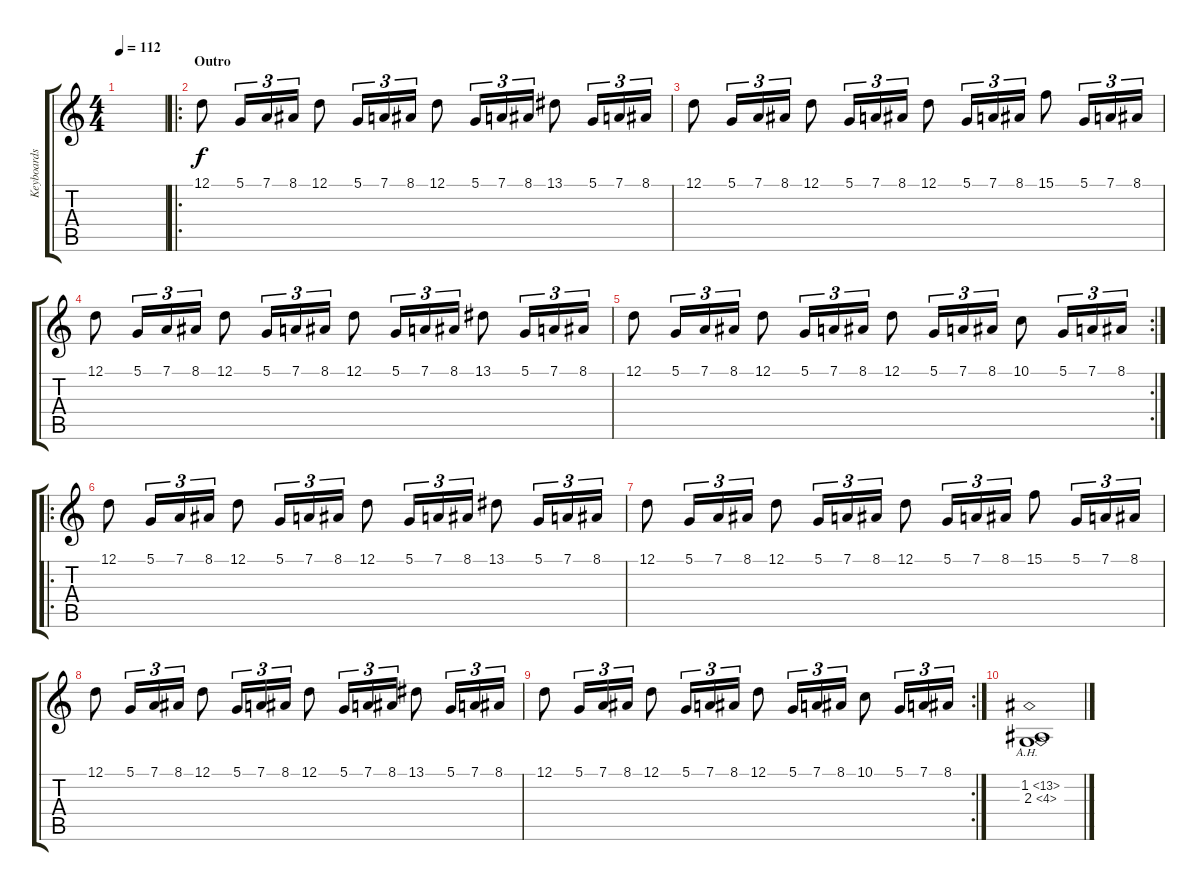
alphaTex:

\track ("Keyboards" "Keyboards") {instrument clarinet}
\staff {score tabs}
\tuning (D4 A3 F3 C3 G2 D2) {hide}
\ts (4 4)
\tempo 112
\clef g2
\ks c
|
\ro
\section ("" "Outro")
12.1.8 5.1.16{tu (3 2) instrument clarinet} 7.1.16{tu (3 2)} 8.1.16{tu (3 2)} 12.1.8 5.1.16{tu (3 2)} 7.1.16{tu (3 2)} 8.1.16{tu (3 2)} 12.1.8 5.1.16{tu (3 2)} 7.1.16{tu (3 2)} 8.1.16{tu (3 2)} 13.1.8 5.1.16{tu (3 2)} 7.1.16{tu (3 2)} 8.1.16{tu (3 2)} |
12.1.8 5.1.16{tu (3 2)} 7.1.16{tu (3 2)} 8.1.16{tu (3 2)} 12.1.8 5.1.16{tu (3 2)} 7.1.16{tu (3 2)} 8.1.16{tu (3 2)} 12.1.8 5.1.16{tu (3 2)} 7.1.16{tu (3 2)} 8.1.16{tu (3 2)} 15.1.8 5.1.16{tu (3 2)} 7.1.16{tu (3 2)} 8.1.16{tu (3 2)} |
12.1.8 5.1.16{tu (3 2)} 7.1.16{tu (3 2)} 8.1.16{tu (3 2)} 12.1.8 5.1.16{tu (3 2)} 7.1.16{tu (3 2)} 8.1.16{tu (3 2)} 12.1.8 5.1.16{tu (3 2)} 7.1.16{tu (3 2)} 8.1.16{tu (3 2)} 13.1.8 5.1.16{tu (3 2)} 7.1.16{tu (3 2)} 8.1.16{tu (3 2)} |
\rc 2
12.1.8 5.1.16{tu (3 2)} 7.1.16{tu (3 2)} 8.1.16{tu (3 2)} 12.1.8 5.1.16{tu (3 2)} 7.1.16{tu (3 2)} 8.1.16{tu (3 2)} 12.1.8 5.1.16{tu (3 2)} 7.1.16{tu (3 2)} 8.1.16{tu (3 2)} 10.1.8 5.1.16{tu (3 2)} 7.1.16{tu (3 2)} 8.1.16{tu (3 2)} |
\ro
12.1.8 5.1.16{tu (3 2)} 7.1.16{tu (3 2)} 8.1.16{tu (3 2)} 12.1.8 5.1.16{tu (3 2)} 7.1.16{tu (3 2)} 8.1.16{tu (3 2)} 12.1.8 5.1.16{tu (3 2)} 7.1.16{tu (3 2)} 8.1.16{tu (3 2)} 13.1.8 5.1.16{tu (3 2)} 7.1.16{tu (3 2)} 8.1.16{tu (3 2)} |
12.1.8 5.1.16{tu (3 2)} 7.1.16{tu (3 2)} 8.1.16{tu (3 2)} 12.1.8 5.1.16{tu (3 2)} 7.1.16{tu (3 2)} 8.1.16{tu (3 2)} 12.1.8 5.1.16{tu (3 2)} 7.1.16{tu (3 2)} 8.1.16{tu (3 2)} 15.1.8 5.1.16{tu (3 2)} 7.1.16{tu (3 2)} 8.1.16{tu (3 2)} |
12.1.8 5.1.16{tu (3 2)} 7.1.16{tu (3 2)} 8.1.16{tu (3 2)} 12.1.8 5.1.16{tu (3 2)} 7.1.16{tu (3 2)} 8.1.16{tu (3 2)} 12.1.8 5.1.16{tu (3 2)} 7.1.16{tu (3 2)} 8.1.16{tu (3 2)} 13.1.8 5.1.16{tu (3 2)} 7.1.16{tu (3 2)} 8.1.16{tu (3 2)} |
\rc 2
12.1.8 5.1.16{tu (3 2)} 7.1.16{tu (3 2)} 8.1.16{tu (3 2)} 12.1.8 5.1.16{tu (3 2)} 7.1.16{tu (3 2)} 8.1.16{tu (3 2)} 12.1.8 5.1.16{tu (3 2)} 7.1.16{tu (3 2)} 8.1.16{tu (3 2)} 10.1.8 5.1.16{tu (3 2)} 7.1.16{tu (3 2)} 8.1.16{tu (3 2)} |
(1.2{ah 12} 2.3{ah 2}).1
